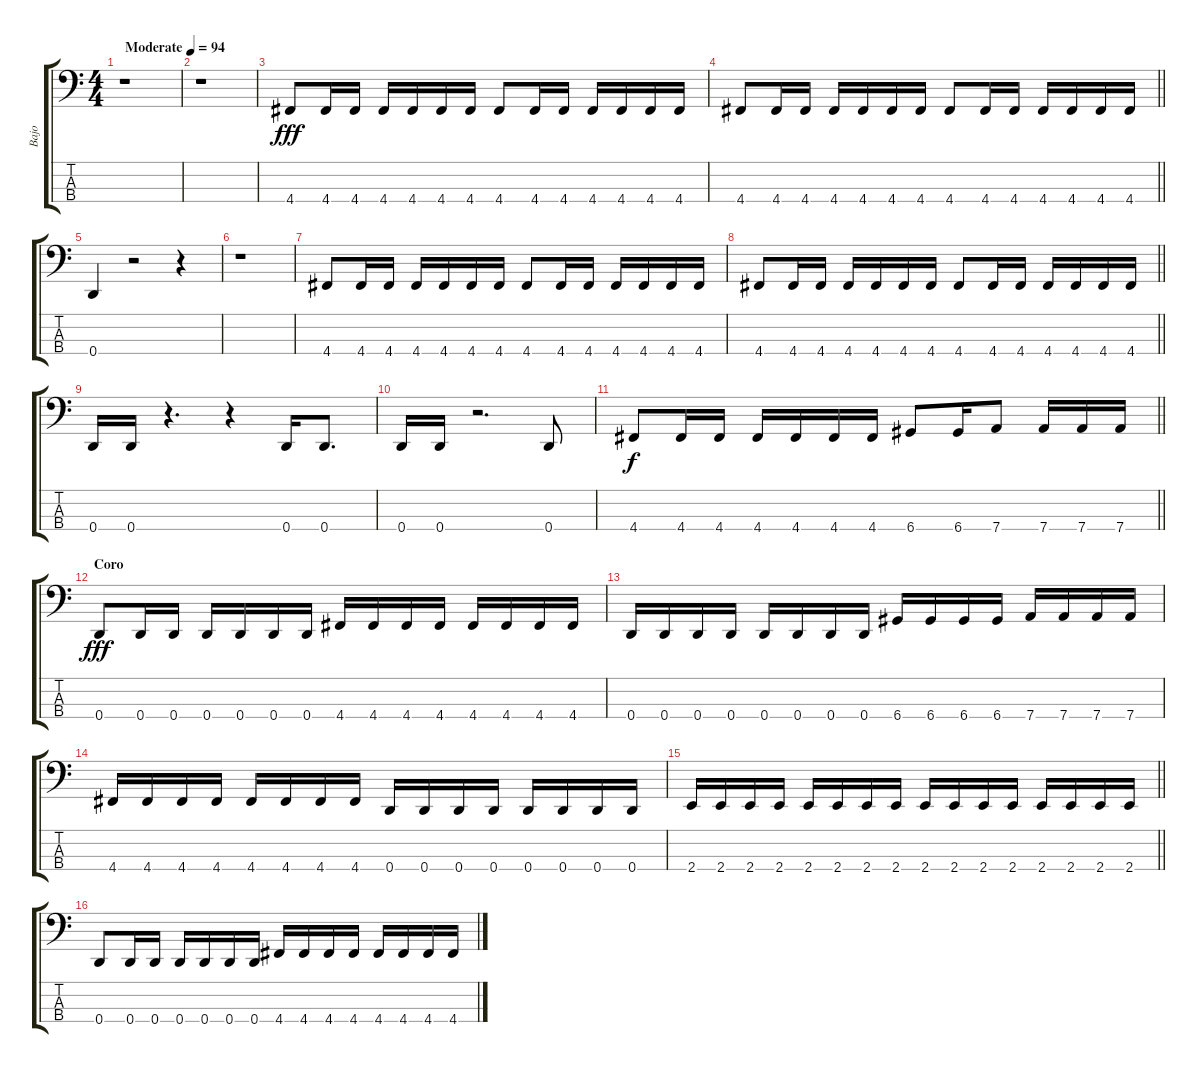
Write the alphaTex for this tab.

\track ("Bajo" "Bajo") {instrument electricbasspick}
\staff {score tabs}
\tuning (G2 D2 A1 D1) {hide}
\ts (4 4)
\tempo (94 "Moderate")
\clef f4
\ks c
r.1{dy fff instrument electricbasspick} |
r.1 |
4.4.8 4.4.16 4.4.16 4.4.16 4.4.16 4.4.16 4.4.16 4.4.8 4.4.16 4.4.16 4.4.16 4.4.16 4.4.16 4.4.16 |
\barLineRight lightlight
4.4.8 4.4.16 4.4.16 4.4.16 4.4.16 4.4.16 4.4.16 4.4.8 4.4.16 4.4.16 4.4.16 4.4.16 4.4.16 4.4.16 |
0.4.4 r.2 r.4 |
r.1 |
4.4.8 4.4.16 4.4.16 4.4.16 4.4.16 4.4.16 4.4.16 4.4.8 4.4.16 4.4.16 4.4.16 4.4.16 4.4.16 4.4.16 |
\barLineRight lightlight
4.4.8 4.4.16 4.4.16 4.4.16 4.4.16 4.4.16 4.4.16 4.4.8 4.4.16 4.4.16 4.4.16 4.4.16 4.4.16 4.4.16 |
0.4.16 0.4.16 r.4{d} r.4 0.4.16 0.4.8{d} |
0.4.16 0.4.16 r.2{d} 0.4.8 |
\barLineRight lightlight
4.4.8{dy f} 4.4.16 4.4.16 4.4.16 4.4.16 4.4.16 4.4.16 6.4.8 6.4.16 7.4.8 7.4.16 7.4.16 7.4.16 |
\section ("" "Coro")
0.4.8{dy fff} 0.4.16 0.4.16 0.4.16 0.4.16 0.4.16 0.4.16 4.4.16 4.4.16 4.4.16 4.4.16 4.4.16 4.4.16 4.4.16 4.4.16 |
0.4.16 0.4.16 0.4.16 0.4.16 0.4.16 0.4.16 0.4.16 0.4.16 6.4.16 6.4.16 6.4.16 6.4.16 7.4.16 7.4.16 7.4.16 7.4.16 |
4.4.16 4.4.16 4.4.16 4.4.16 4.4.16 4.4.16 4.4.16 4.4.16 0.4.16 0.4.16 0.4.16 0.4.16 0.4.16 0.4.16 0.4.16 0.4.16 |
\barLineRight lightlight
2.4.16 2.4.16 2.4.16 2.4.16 2.4.16 2.4.16 2.4.16 2.4.16 2.4.16 2.4.16 2.4.16 2.4.16 2.4.16 2.4.16 2.4.16 2.4.16 |
0.4.8 0.4.16 0.4.16 0.4.16 0.4.16 0.4.16 0.4.16 4.4.16 4.4.16 4.4.16 4.4.16 4.4.16 4.4.16 4.4.16 4.4.16
